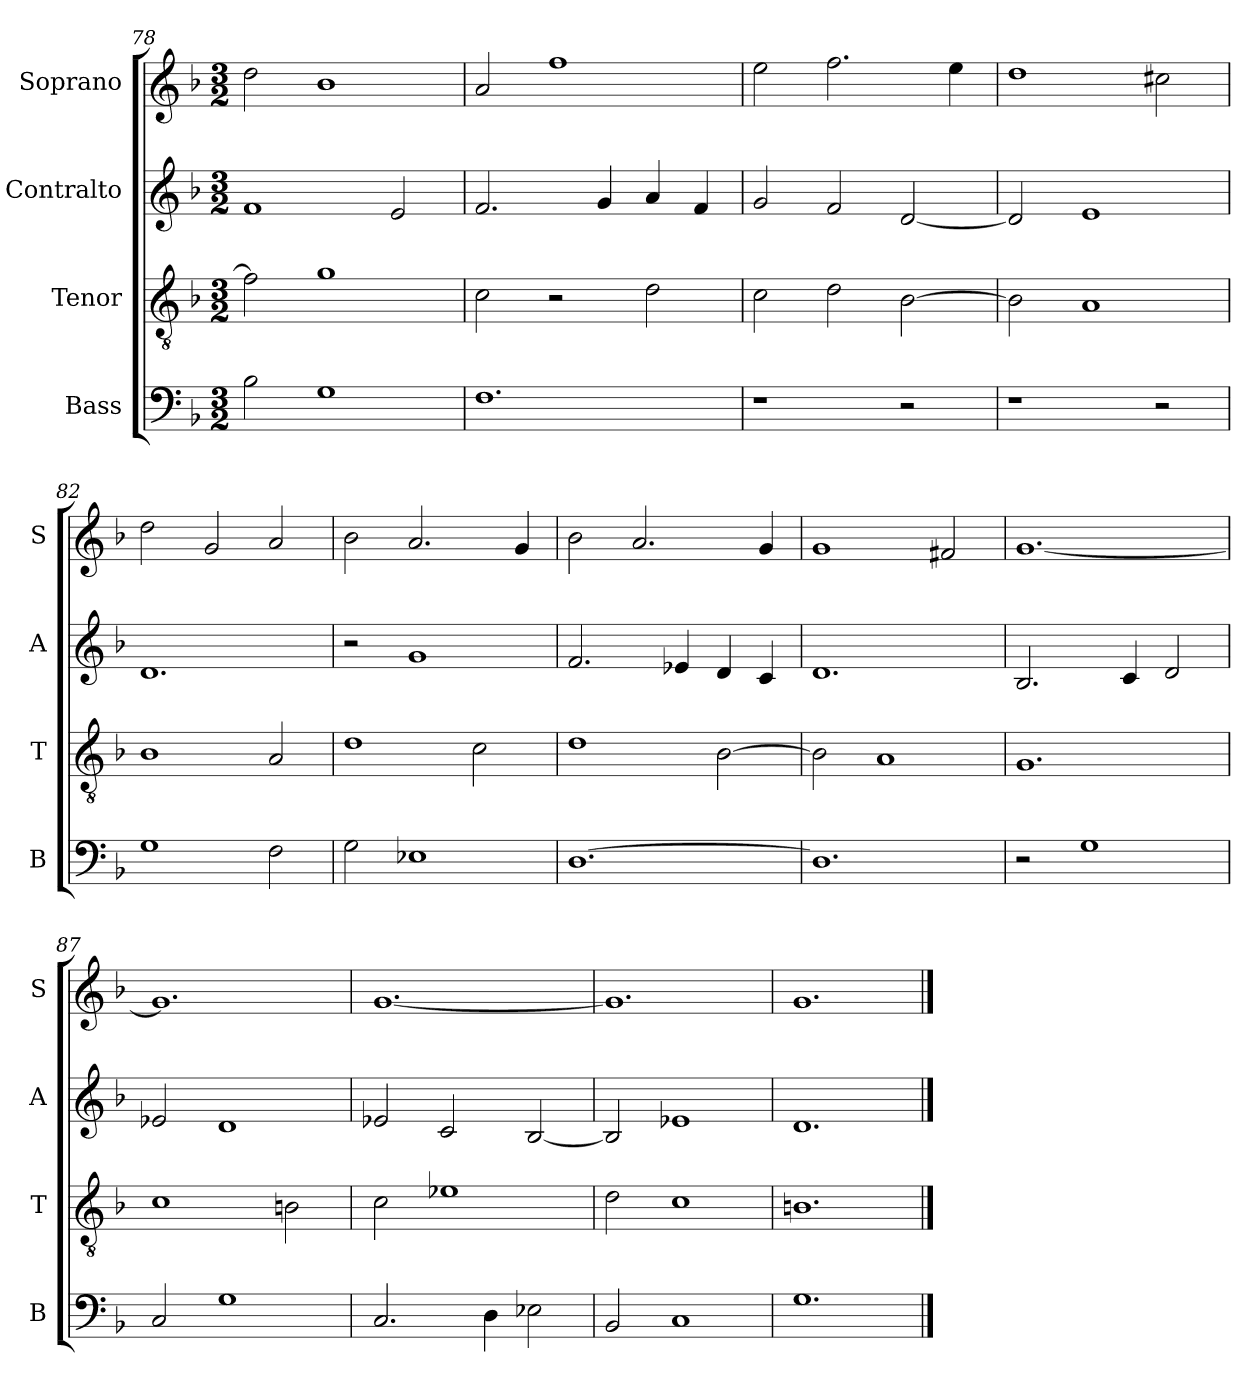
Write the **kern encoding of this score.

**kern	**kern	**kern	**kern
*part4	*part3	*part2	*part1
*staff4	*staff3	*staff2	*staff1
*I"Bass	*I"Tenor	*I"Contralto	*I"Soprano
*I'B	*I'T	*I'A	*I'S
*clefF4	*clefGv2	*clefG2	*clefG2
*k[b-]	*k[b-]	*k[b-]	*k[b-]
*G:dor	*G:dor	*G:dor	*G:dor
*M3/2	*M3/2	*M3/2	*M3/2
=78	=78	=78	=78
2B-	2f]	1f	2dd
1G	1g	.	1b-
.	.	2e	.
=79	=79	=79	=79
1.F	2c	2.f	2a
.	2r	.	1ff
.	.	4g	.
.	2d	4a	.
.	.	4f	.
=80	=80	=80	=80
1r	2c	2g	2ee
.	2d	2f	2.ff
2r	[2B-	[2d	.
.	.	.	4ee
=81	=81	=81	=81
1r	2B-]	2d]	1dd
.	1A	1e	.
2r	.	.	2cc#X
=82	=82	=82	=82
1G	1B-	1.d	2dd
.	.	.	2g
2F	2A	.	2a
=83	=83	=83	=83
2G	1d	2r	2b-
1E-X	.	1g	2.a
.	2c	.	.
.	.	.	4g
=84	=84	=84	=84
[1.D	1d	2.f	2b-
.	.	.	2.a
.	.	4e-X	.
.	[2B-	4d	.
.	.	4c	4g
=85	=85	=85	=85
1.D]	2B-]	1.d	1g
.	1A	.	.
.	.	.	2f#X
=86	=86	=86	=86
2r	1.G	2.B-	[1.g
1G	.	.	.
.	.	4c	.
.	.	2d	.
=87	=87	=87	=87
2C	1c	2e-X	1.g]
1G	.	1d	.
.	2Bn	.	.
=88	=88	=88	=88
2.C	2c	2e-X	[1.g
.	1e-X	2c	.
4D	.	.	.
2E-X	.	[2B-	.
=89	=89	=89	=89
2BB-	2d	2B-]	1.g]
1C	1c	1e-X	.
=90	=90	=90	=90
1.G	1.Bn	1.d	1.g
==	==	==	==
*-	*-	*-	*-
